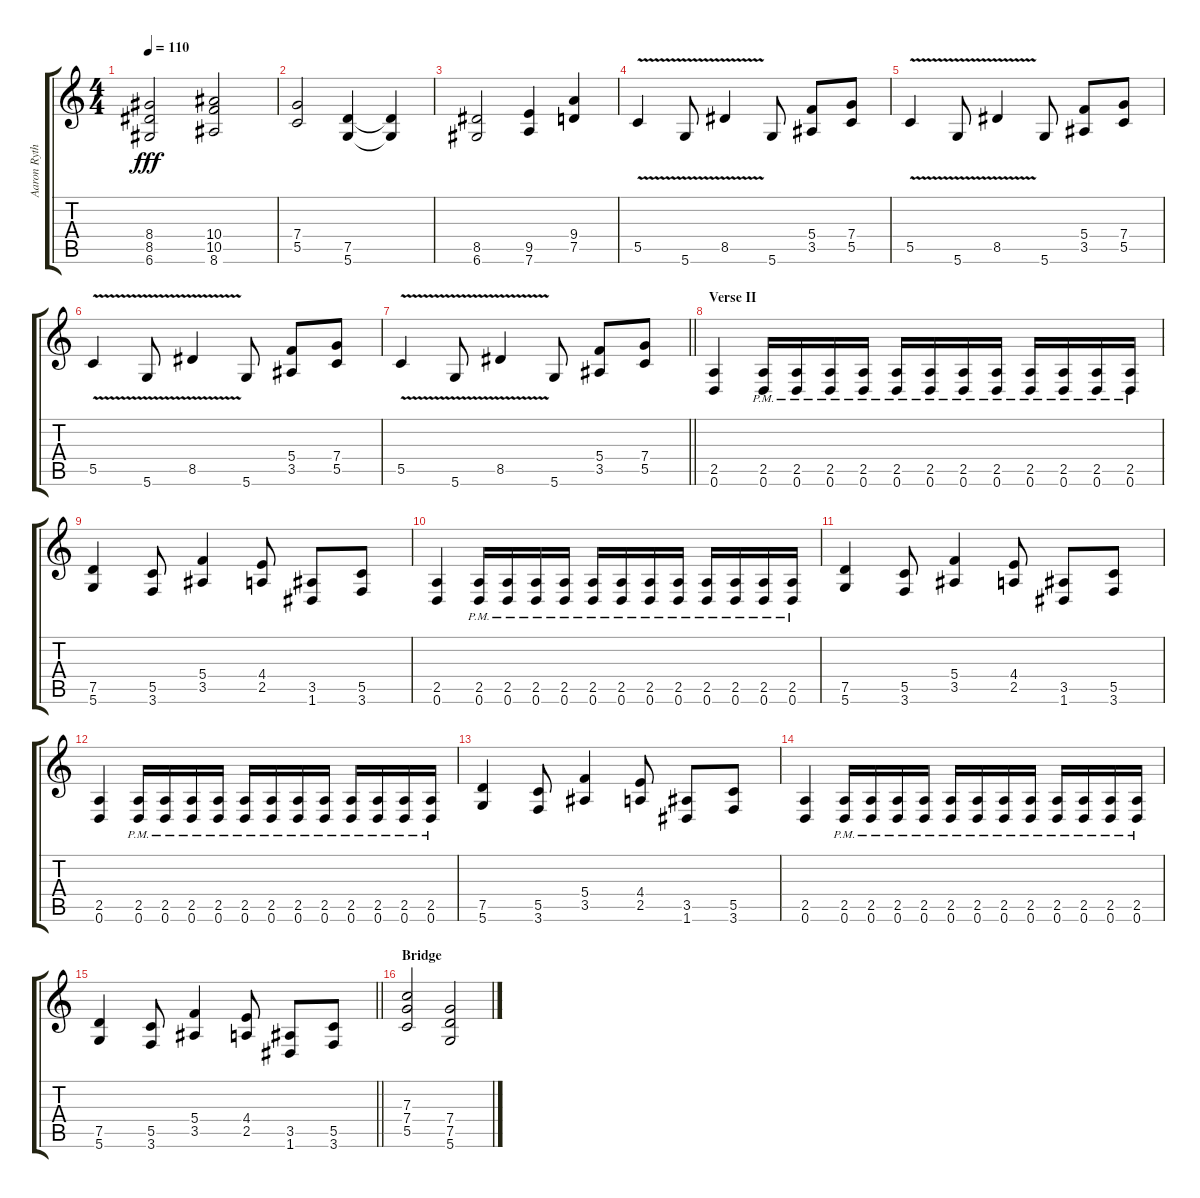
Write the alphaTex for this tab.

\track ("Aaron Rythm" "Aaron Ryth") {instrument overdrivenguitar}
\staff {score tabs}
\tuning (D4 A3 F3 C3 G2 D2) {hide}
\ts (4 4)
\tempo 110
\clef g2
\ks c
(8.4 8.5 6.6).2{dy fff} (10.4 10.5 8.6).2 |
(7.4 5.5).2 (7.5 5.6).4 (7.5{t} 5.6{t}).4 |
(8.5 6.6).2 (9.5 7.6).4 (9.4 7.5).4 |
5.5{v}.4 5.6{v}.8 8.5{v}.4 5.6.8 (5.4 3.5).8 (7.4 5.5).8 |
5.5{v}.4 5.6{v}.8 8.5{v}.4 5.6.8 (5.4 3.5).8 (7.4 5.5).8 |
5.5{v}.4 5.6{v}.8 8.5{v}.4 5.6.8 (5.4 3.5).8 (7.4 5.5).8 |
\barLineRight lightlight
5.5{v}.4 5.6{v}.8 8.5{v}.4 5.6.8 (5.4 3.5).8 (7.4 5.5).8 |
\section ("" "Verse II")
(2.5 0.6).4 (2.5{pm} 0.6{pm}).16 (2.5{pm} 0.6{pm}).16 (2.5{pm} 0.6{pm}).16 (2.5{pm} 0.6{pm}).16 (2.5{pm} 0.6{pm}).16 (2.5{pm} 0.6{pm}).16 (2.5{pm} 0.6{pm}).16 (2.5{pm} 0.6{pm}).16 (2.5{pm} 0.6{pm}).16 (2.5{pm} 0.6{pm}).16 (2.5{pm} 0.6{pm}).16 (2.5{pm} 0.6{pm}).16 |
(7.5 5.6).4 (5.5 3.6).8 (5.4 3.5).4 (4.4 2.5).8 (3.5 1.6).8 (5.5 3.6).8 |
(2.5 0.6).4 (2.5{pm} 0.6{pm}).16 (2.5{pm} 0.6{pm}).16 (2.5{pm} 0.6{pm}).16 (2.5{pm} 0.6{pm}).16 (2.5{pm} 0.6{pm}).16 (2.5{pm} 0.6{pm}).16 (2.5{pm} 0.6{pm}).16 (2.5{pm} 0.6{pm}).16 (2.5{pm} 0.6{pm}).16 (2.5{pm} 0.6{pm}).16 (2.5{pm} 0.6{pm}).16 (2.5{pm} 0.6{pm}).16 |
(7.5 5.6).4 (5.5 3.6).8 (5.4 3.5).4 (4.4 2.5).8 (3.5 1.6).8 (5.5 3.6).8 |
(2.5 0.6).4 (2.5{pm} 0.6{pm}).16 (2.5{pm} 0.6{pm}).16 (2.5{pm} 0.6{pm}).16 (2.5{pm} 0.6{pm}).16 (2.5{pm} 0.6{pm}).16 (2.5{pm} 0.6{pm}).16 (2.5{pm} 0.6{pm}).16 (2.5{pm} 0.6{pm}).16 (2.5{pm} 0.6{pm}).16 (2.5{pm} 0.6{pm}).16 (2.5{pm} 0.6{pm}).16 (2.5{pm} 0.6{pm}).16 |
(7.5 5.6).4 (5.5 3.6).8 (5.4 3.5).4 (4.4 2.5).8 (3.5 1.6).8 (5.5 3.6).8 |
(2.5 0.6).4 (2.5{pm} 0.6{pm}).16 (2.5{pm} 0.6{pm}).16 (2.5{pm} 0.6{pm}).16 (2.5{pm} 0.6{pm}).16 (2.5{pm} 0.6{pm}).16 (2.5{pm} 0.6{pm}).16 (2.5{pm} 0.6{pm}).16 (2.5{pm} 0.6{pm}).16 (2.5{pm} 0.6{pm}).16 (2.5{pm} 0.6{pm}).16 (2.5{pm} 0.6{pm}).16 (2.5{pm} 0.6{pm}).16 |
\barLineRight lightlight
(7.5 5.6).4 (5.5 3.6).8 (5.4 3.5).4 (4.4 2.5).8 (3.5 1.6).8 (5.5 3.6).8 |
\section ("" "Bridge")
(7.3 7.4 5.5).2 (7.4 7.5 5.6).2
